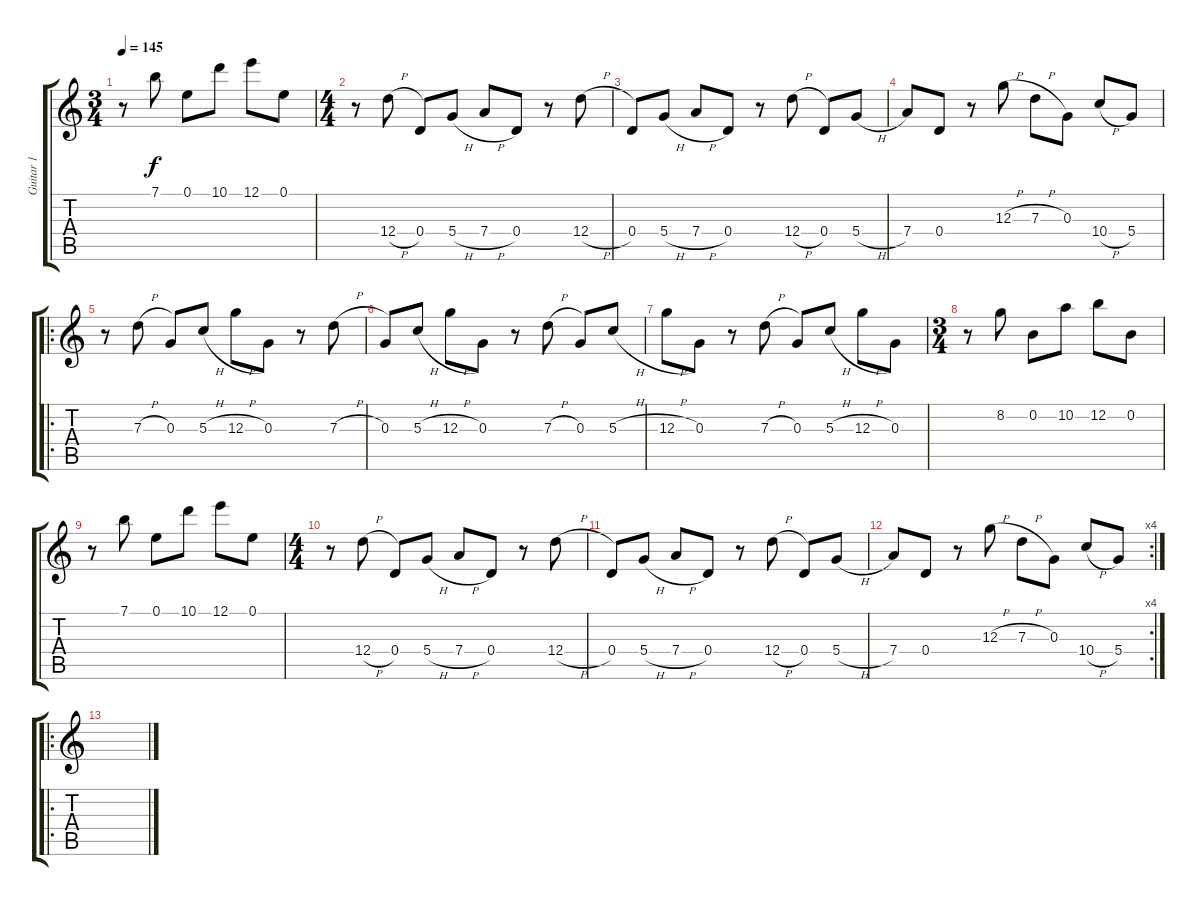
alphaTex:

\track ("Guitar 1" "Guitar 1") {instrument electricguitarclean}
\staff {score tabs}
\tuning (E4 B3 G3 D3 A2 D2) {hide}
\ts (3 4)
\tempo 145
\clef g2
\ks c
r.8{dy f} 7.1.8 0.1.8 10.1.8 12.1.8 0.1.8 |
\ts (4 4)
r.8 12.4{h}.8 0.4.8 5.4{h}.8 7.4{h}.8 0.4.8 r.8 12.4{h}.8 |
0.4.8 5.4{h}.8 7.4{h}.8 0.4.8 r.8 12.4{h}.8 0.4.8 5.4{h}.8 |
7.4.8 0.4.8 r.8 12.3{h}.8 7.3{h}.8 0.3.8 10.4{h}.8 5.4.8 |
\ro
r.8 7.3{h}.8 0.3.8 5.3{h}.8 12.3{h}.8 0.3.8 r.8 7.3{h}.8 |
0.3.8 5.3{h}.8 12.3{h}.8 0.3.8 r.8 7.3{h}.8 0.3.8 5.3{h}.8 |
12.3{h}.8 0.3.8 r.8 7.3{h}.8 0.3.8 5.3{h}.8 12.3{h}.8 0.3.8 |
\ts (3 4)
r.8 8.2.8 0.2.8 10.2.8 12.2.8 0.2.8 |
r.8 7.1.8 0.1.8 10.1.8 12.1.8 0.1.8 |
\ts (4 4)
r.8 12.4{h}.8 0.4.8 5.4{h}.8 7.4{h}.8 0.4.8 r.8 12.4{h}.8 |
0.4.8 5.4{h}.8 7.4{h}.8 0.4.8 r.8 12.4{h}.8 0.4.8 5.4{h}.8 |
\rc 4
7.4.8 0.4.8 r.8 12.3{h}.8 7.3{h}.8 0.3.8 10.4{h}.8 5.4.8 |
\ro
